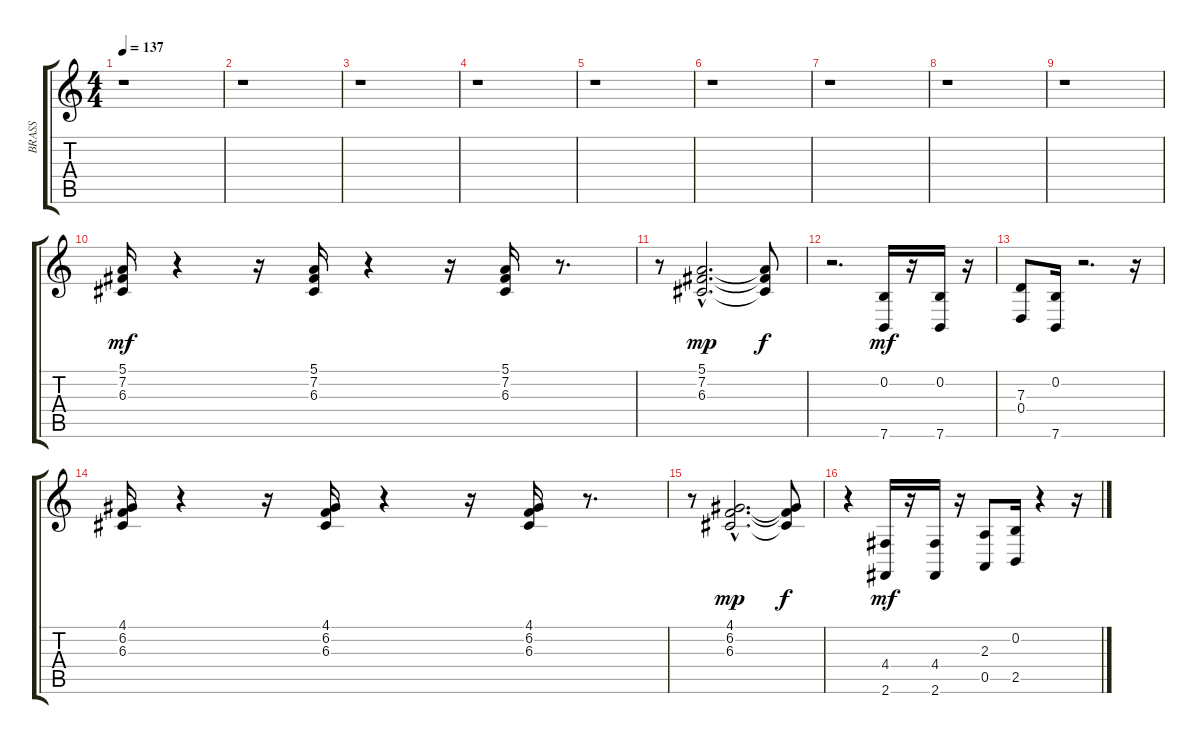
\track ("BRASS" "BRASS") {instrument brasssection}
\staff {score tabs}
\tuning (E4 B3 G3 D3 A2 E2) {hide}
\ts (4 4)
\tempo 137
\clef g2
\ks c
r.1{dy f} |
r.1 |
r.1 |
r.1 |
r.1 |
r.1 |
r.1 |
r.1 |
r.1 |
(5.1 7.2 6.3).16{dy mf} r.4 r.16 (5.1 7.2 6.3).16 r.4 r.16 (5.1 7.2 6.3).16 r.8{d} |
r.8 (5.1{hac} 7.2{hac} 6.3{hac}).2{d dy mp} (5.1{t} 7.2{t} 6.3{t}).8{dy f} |
r.2{d} (0.2 7.6).16{dy mf} r.16 (0.2 7.6).16 r.16 |
(7.3 0.4).8 (0.2 7.6).16 r.2{d} r.16 |
(4.1 6.2 6.3).16 r.4 r.16 (4.1 6.2 6.3).16 r.4 r.16 (4.1 6.2 6.3).16 r.8{d} |
r.8 (4.1{hac} 6.2{hac} 6.3{hac}).2{d dy mp} (4.1{t} 6.2{t} 6.3{t}).8{dy f} |
r.4 (4.4 2.6).16{dy mf} r.16 (4.4 2.6).16 r.16 (2.3 0.5).8 (0.2 2.5).16 r.4 r.16
